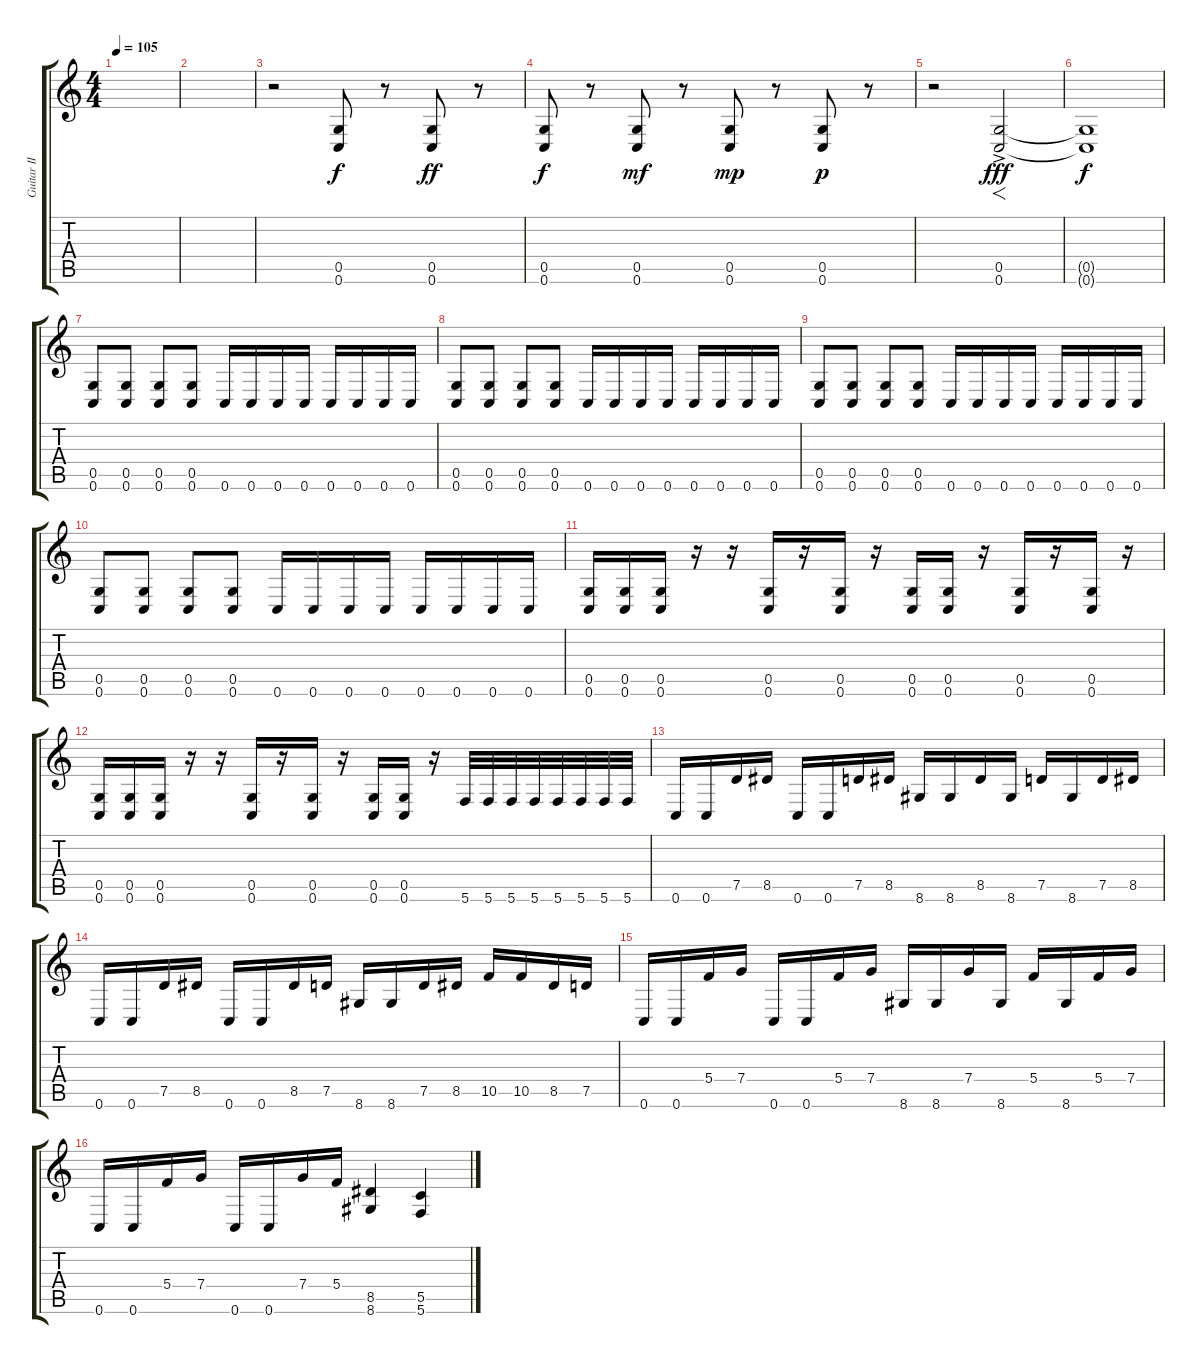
\track ("Guitar II" "Guitar II") {instrument distortionguitar}
\staff {score tabs}
\tuning (D4 A3 F3 C3 G2 C2) {hide}
\ts (4 4)
\tempo 105
\clef g2
\ks c
|
|
r.2 (0.5 0.6).8 r.8 (0.5 0.6).8{dy ff} r.8 |
(0.5 0.6).8{dy f} r.8 (0.5 0.6).8{dy mf} r.8 (0.5 0.6).8{dy mp} r.8 (0.5 0.6).8{dy p} r.8 |
r.2 (0.5{ac} 0.6{ac}).2{f dy fff} |
(0.5{t} 0.6{t}).1{dy f} |
(0.5 0.6).8 (0.5 0.6).8 (0.5 0.6).8 (0.5 0.6).8 0.6.16 0.6.16 0.6.16 0.6.16 0.6.16 0.6.16 0.6.16 0.6.16 |
(0.5 0.6).8 (0.5 0.6).8 (0.5 0.6).8 (0.5 0.6).8 0.6.16 0.6.16 0.6.16 0.6.16 0.6.16 0.6.16 0.6.16 0.6.16 |
(0.5 0.6).8 (0.5 0.6).8 (0.5 0.6).8 (0.5 0.6).8 0.6.16 0.6.16 0.6.16 0.6.16 0.6.16 0.6.16 0.6.16 0.6.16 |
(0.5 0.6).8 (0.5 0.6).8 (0.5 0.6).8 (0.5 0.6).8 0.6.16 0.6.16 0.6.16 0.6.16 0.6.16 0.6.16 0.6.16 0.6.16 |
(0.5 0.6).16 (0.5 0.6).16 (0.5 0.6).16 r.16 r.16 (0.5 0.6).16 r.16 (0.5 0.6).16 r.16 (0.5 0.6).16 (0.5 0.6).16 r.16 (0.5 0.6).16 r.16 (0.5 0.6).16 r.16 |
(0.5 0.6).16 (0.5 0.6).16 (0.5 0.6).16 r.16 r.16 (0.5 0.6).16 r.16 (0.5 0.6).16 r.16 (0.5 0.6).16 (0.5 0.6).16 r.16 5.6.32 5.6.32 5.6.32 5.6.32 5.6.32 5.6.32 5.6.32 5.6.32 |
0.6.16 0.6.16 7.5.16 8.5.16 0.6.16 0.6.16 7.5.16 8.5.16 8.6.16 8.6.16 8.5.16 8.6.16 7.5.16 8.6.16 7.5.16 8.5.16 |
0.6.16 0.6.16 7.5.16 8.5.16 0.6.16 0.6.16 8.5.16 7.5.16 8.6.16 8.6.16 7.5.16 8.5.16 10.5.16 10.5.16 8.5.16 7.5.16 |
0.6.16 0.6.16 5.4.16 7.4.16 0.6.16 0.6.16 5.4.16 7.4.16 8.6.16 8.6.16 7.4.16 8.6.16 5.4.16 8.6.16 5.4.16 7.4.16 |
0.6.16 0.6.16 5.4.16 7.4.16 0.6.16 0.6.16 7.4.16 5.4.16 (8.5 8.6).4 (5.5 5.6).4
